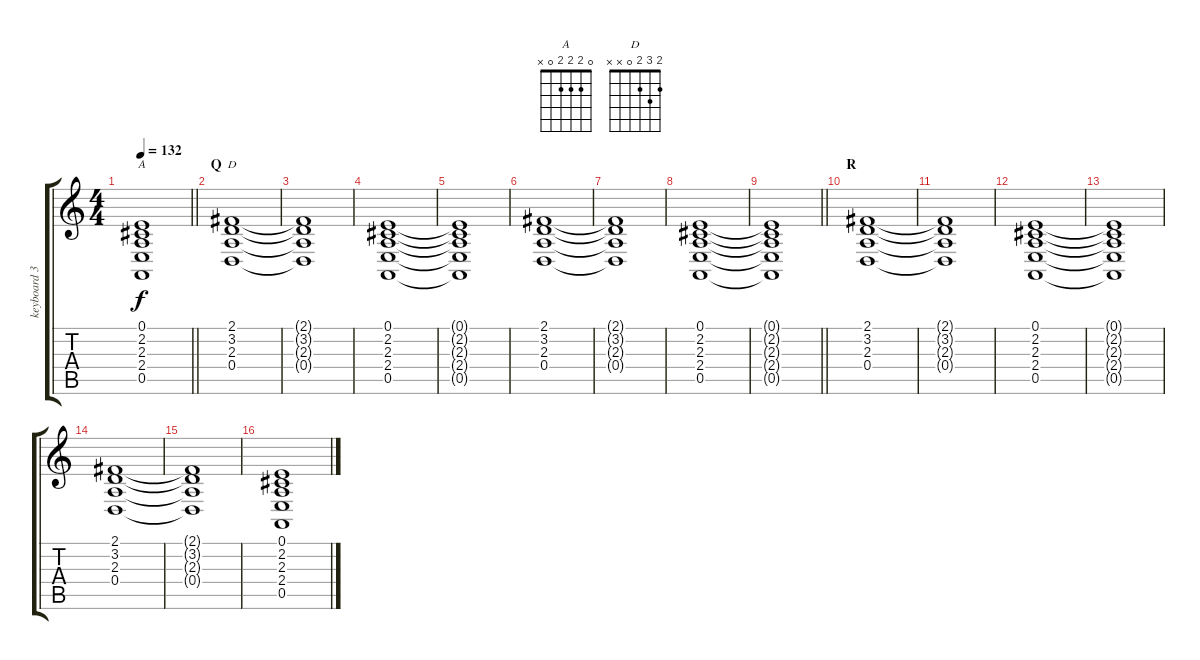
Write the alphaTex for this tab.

\track ("keyboard 3" "keyboard 3") {instrument electricgrandpiano}
\staff {score tabs}
\tuning (E4 B3 G3 D3 A2 E2) {hide}
\chord ("A" 0 2 2 2 0 x)
\chord ("D" 2 3 2 0 x x)
\ts (4 4)
\tempo 132
\clef g2
\barLineRight lightlight
\ks c
(0.1{t} 2.2{t} 2.3{t} 2.4{t} 0.5{t}).1{ch "A" dy f} |
\section ("" "Q")
(2.1 3.2 2.3 0.4).1{ch "D"} |
(2.1{t} 3.2{t} 2.3{t} 0.4{t}).1 |
(0.1 2.2 2.3 2.4 0.5).1 |
(0.1{t} 2.2{t} 2.3{t} 2.4{t} 0.5{t}).1 |
(2.1 3.2 2.3 0.4).1 |
(2.1{t} 3.2{t} 2.3{t} 0.4{t}).1 |
(0.1 2.2 2.3 2.4 0.5).1 |
\barLineRight lightlight
(0.1{t} 2.2{t} 2.3{t} 2.4{t} 0.5{t}).1 |
\section ("" "R")
(2.1 3.2 2.3 0.4).1 |
(2.1{t} 3.2{t} 2.3{t} 0.4{t}).1 |
(0.1 2.2 2.3 2.4 0.5).1 |
(0.1{t} 2.2{t} 2.3{t} 2.4{t} 0.5{t}).1 |
(2.1 3.2 2.3 0.4).1 |
(2.1{t} 3.2{t} 2.3{t} 0.4{t}).1 |
(0.1 2.2 2.3 2.4 0.5).1
